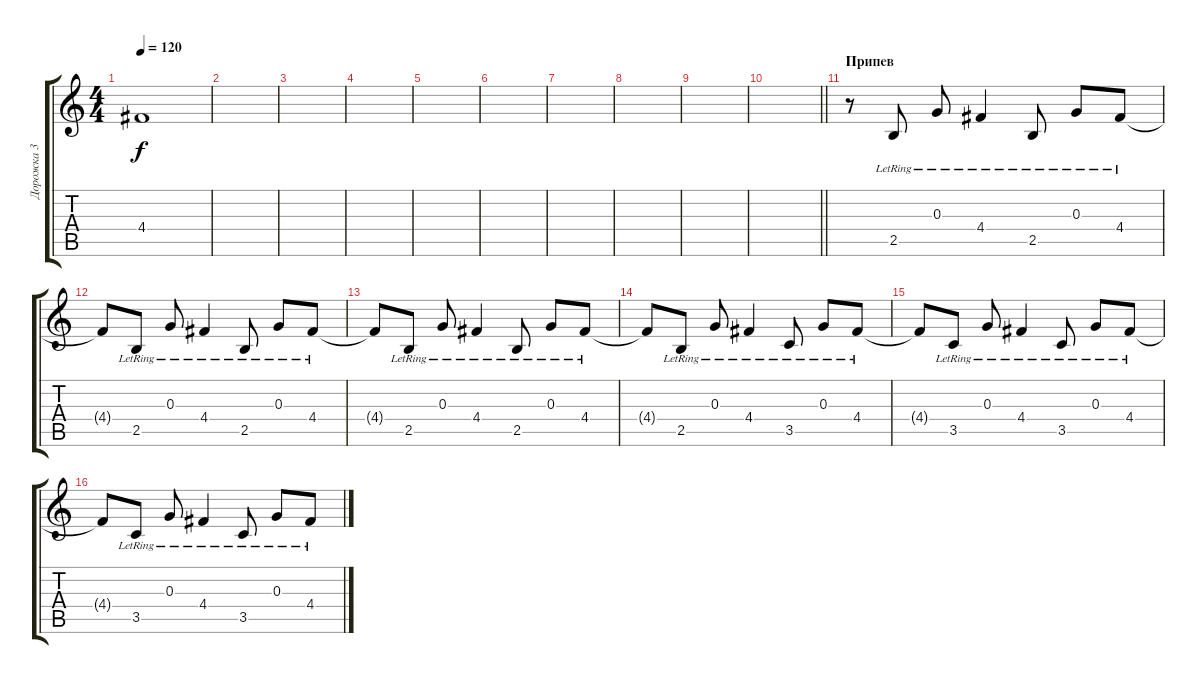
\track ("Дорожка 3" "Дорожка 3") {instrument electricguitarclean}
\staff {score tabs}
\tuning (E4 B3 G3 D3 A2 E2) {hide}
\ts (4 4)
\tempo 120
\clef g2
\ks c
4.4{t}.1{dy f} |
|
|
|
|
|
|
|
|
\barLineRight lightlight
|
\section ("" "Припев")
r.8 2.5{lr}.8{volume 9} 0.3{lr}.8 4.4{lr}.4 2.5{lr}.8 0.3{lr}.8 4.4{lr}.8 |
4.4{t}.8 2.5{lr}.8 0.3{lr}.8 4.4{lr}.4 2.5{lr}.8 0.3{lr}.8 4.4{lr}.8 |
4.4{t}.8 2.5{lr}.8 0.3{lr}.8 4.4{lr}.4 2.5{lr}.8 0.3{lr}.8 4.4{lr}.8 |
4.4{t}.8 2.5{lr}.8 0.3{lr}.8 4.4{lr}.4 3.5{lr}.8 0.3{lr}.8 4.4{lr}.8 |
4.4{t}.8 3.5{lr}.8 0.3{lr}.8 4.4{lr}.4 3.5{lr}.8 0.3{lr}.8 4.4{lr}.8 |
4.4{t}.8 3.5{lr}.8 0.3{lr}.8 4.4{lr}.4 3.5{lr}.8 0.3{lr}.8 4.4{lr}.8
